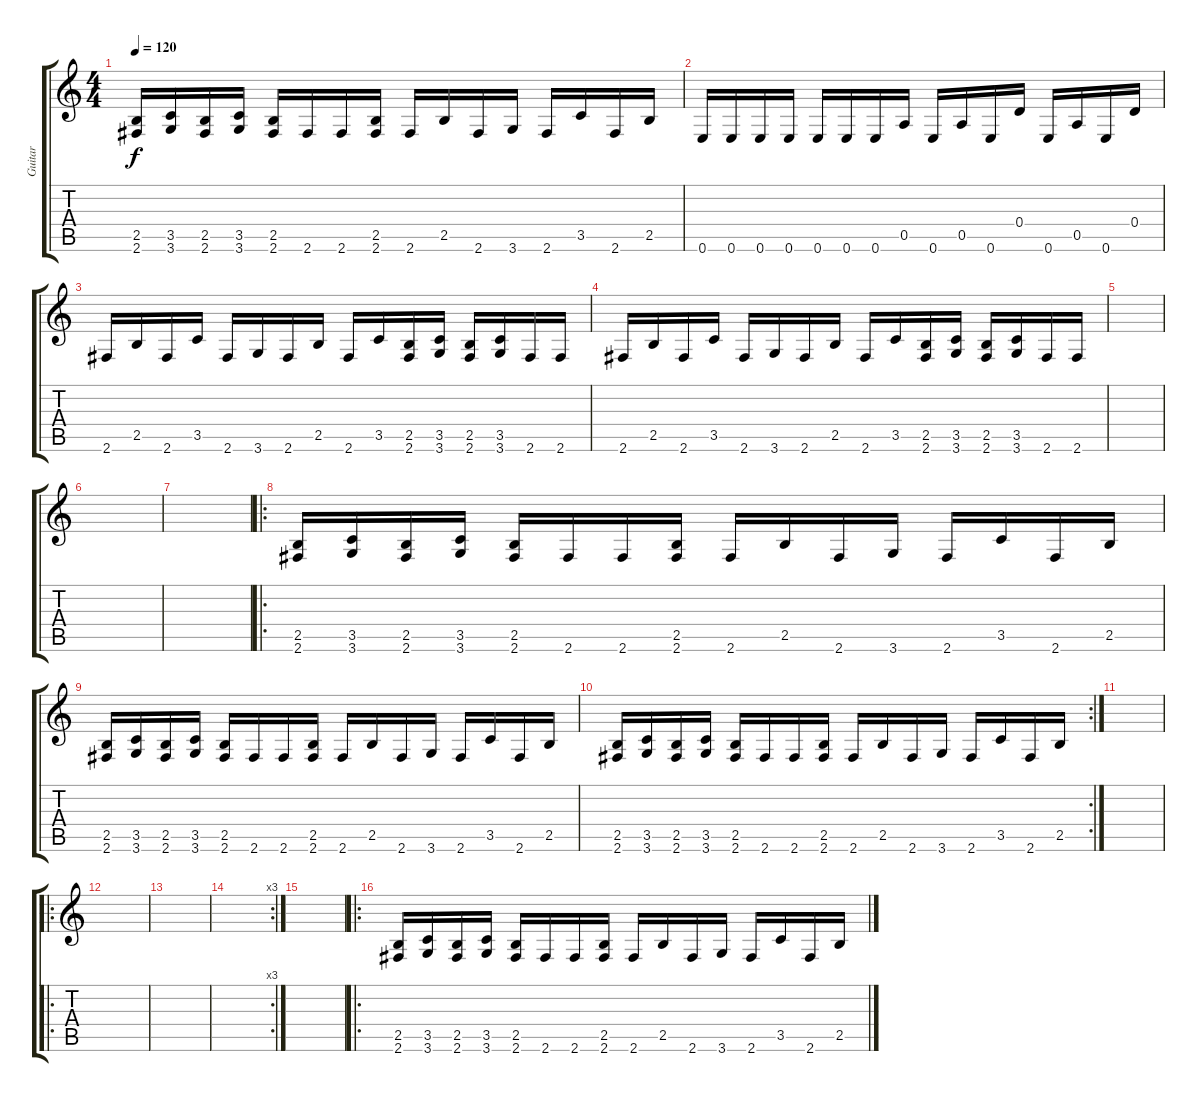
\track ("Guitar " "Guitar ") {instrument overdrivenguitar}
\staff {score tabs}
\tuning (E4 B3 G3 D3 A2 E2) {hide}
\ts (4 4)
\tempo 120
\clef g2
\ks c
(2.5 2.6).16{dy f} (3.5 3.6).16 (2.5 2.6).16 (3.5 3.6).16 (2.5 2.6).16 2.6.16 2.6.16 (2.5 2.6).16 2.6.16 2.5.16 2.6.16 3.6.16 2.6.16 3.5.16 2.6.16 2.5.16 |
0.6.16 0.6.16 0.6.16 0.6.16 0.6.16 0.6.16 0.6.16 0.5.16 0.6.16 0.5.16 0.6.16 0.4.16 0.6.16 0.5.16 0.6.16 0.4.16 |
2.6.16 2.5.16 2.6.16 3.5.16 2.6.16 3.6.16 2.6.16 2.5.16 2.6.16 3.5.16 (2.5 2.6).16 (3.5 3.6).16 (2.5 2.6).16 (3.5 3.6).16 2.6.16 2.6.16 |
2.6.16 2.5.16 2.6.16 3.5.16 2.6.16 3.6.16 2.6.16 2.5.16 2.6.16 3.5.16 (2.5 2.6).16 (3.5 3.6).16 (2.5 2.6).16 (3.5 3.6).16 2.6.16 2.6.16 |
|
|
|
\ro
(2.5 2.6).16 (3.5 3.6).16 (2.5 2.6).16 (3.5 3.6).16 (2.5 2.6).16 2.6.16 2.6.16 (2.5 2.6).16 2.6.16 2.5.16 2.6.16 3.6.16 2.6.16 3.5.16 2.6.16 2.5.16 |
(2.5 2.6).16 (3.5 3.6).16 (2.5 2.6).16 (3.5 3.6).16 (2.5 2.6).16 2.6.16 2.6.16 (2.5 2.6).16 2.6.16 2.5.16 2.6.16 3.6.16 2.6.16 3.5.16 2.6.16 2.5.16 |
\rc 2
(2.5 2.6).16 (3.5 3.6).16 (2.5 2.6).16 (3.5 3.6).16 (2.5 2.6).16 2.6.16 2.6.16 (2.5 2.6).16 2.6.16 2.5.16 2.6.16 3.6.16 2.6.16 3.5.16 2.6.16 2.5.16 |
|
\ro
|
|
\rc 3
|
|
\ro
(2.5 2.6).16 (3.5 3.6).16 (2.5 2.6).16 (3.5 3.6).16 (2.5 2.6).16 2.6.16 2.6.16 (2.5 2.6).16 2.6.16 2.5.16 2.6.16 3.6.16 2.6.16 3.5.16 2.6.16 2.5.16
